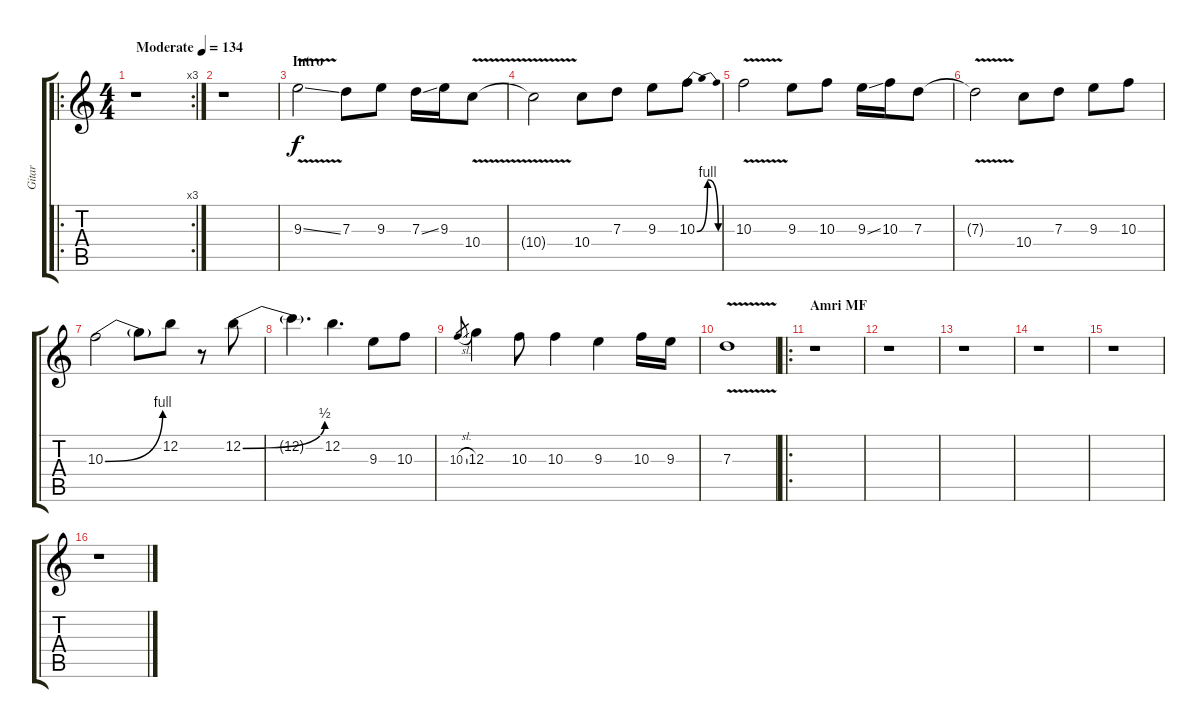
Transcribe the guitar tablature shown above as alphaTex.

\track ("Gitar" "Gitar") {instrument overdrivenguitar}
\staff {score tabs}
\tuning (E4 B3 G3 D3 A2 E2) {hide}
\ro
\rc 3
\ts (4 4)
\tempo (134 "Moderate")
\clef g2
\ks c
r.1{dy f instrument overdrivenguitar} |
r.1 |
\section ("" "Intro")
9.3{v ss}.2 7.3.8 9.3.8 7.3{ss}.16 9.3.16 10.4{v}.8 |
10.4{t}.2 10.4.8 7.3.8 9.3.8 10.3{be (bendrelease 0 0 15 4 45 4 60 0)}.8 |
10.3{v}.2 9.3.8 10.3.8 9.3{ss}.16 10.3.16 7.3.8 |
7.3{v t}.2 10.4.8 7.3.8 9.3.8 10.3.8 |
10.3{be (bend 0 0 60 4)}.2 10.3{t}.8 12.2.8 r.8 12.2{be (bend 0 0 60 2)}.8 |
12.2{t}.4{d} 12.2.4{d} 9.3.8 10.3.8 |
10.3{sl}.8{gr} 12.3.4 10.3.8 10.3.4 9.3.4 10.3.16 9.3.16 |
7.3{v}.1 |
\ro
\section ("" "Amri MF")
r.1 |
r.1 |
r.1 |
r.1 |
r.1 |
r.1
